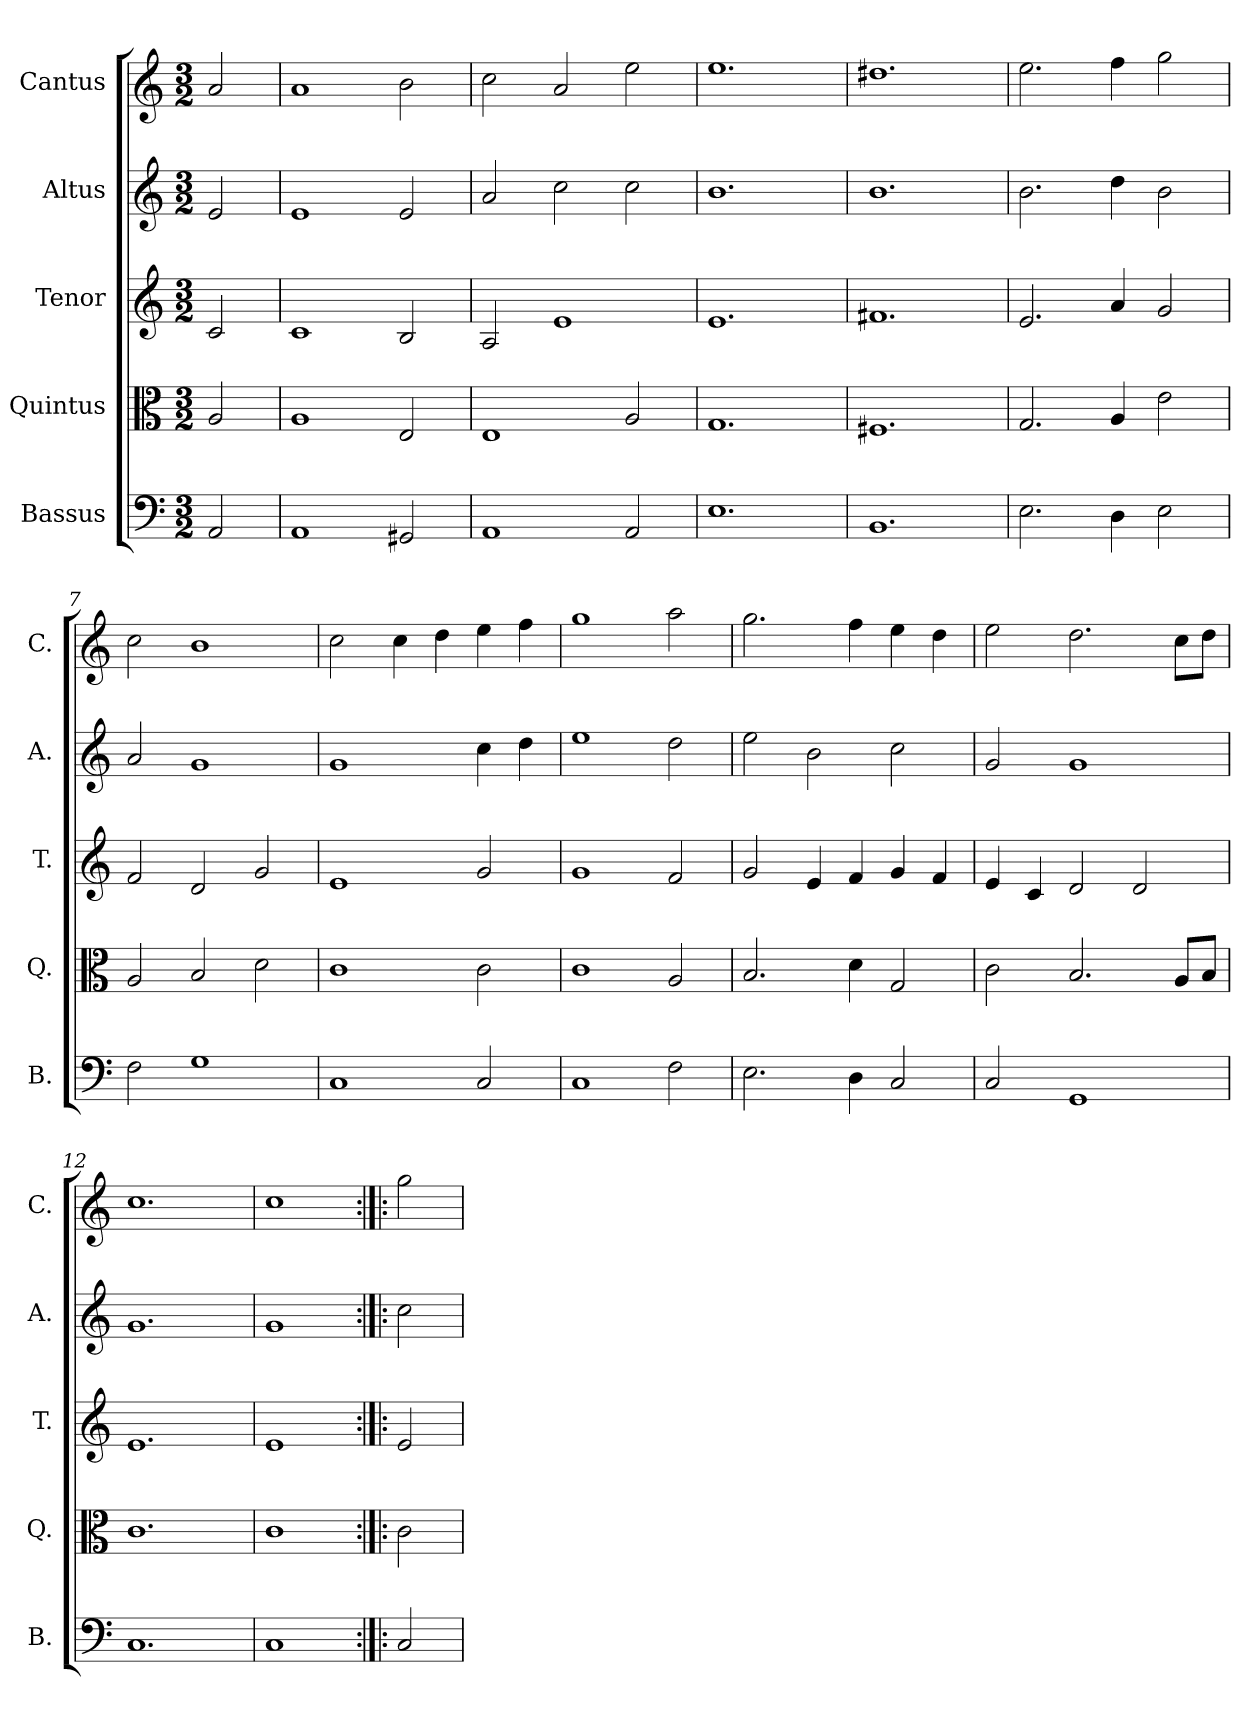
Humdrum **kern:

**kern	**kern	**kern	**kern	**kern
*part5	*part4	*part3	*part2	*part1
*staff5	*staff4	*staff3	*staff2	*staff1
*I"Bassus	*I"Quintus	*I"Tenor	*I"Altus	*I"Cantus
*I'B.	*I'Q.	*I'T.	*I'A.	*I'C.
*clefF4	*clefC3	*clefG2	*clefG2	*clefG2
*k[]	*k[]	*k[]	*k[]	*k[]
*C:	*C:	*C:	*C:	*C:
*M3/2	*M3/2	*M3/2	*M3/2	*M3/2
=1	=1	=1	=1	=1
2AA/	2A/	2c/	2e/	2a/
=2	=2	=2	=2	=2
1AA/	1A/	1c/	1e/	1a/
2GG#X/	2E/	2B/	2e/	2b\
=3	=3	=3	=3	=3
1AA/	1E/	2A/	2a/	2cc\
.	.	1e/	2cc\	2a/
2AA/	2A/	.	2cc\	2ee\
=4	=4	=4	=4	=4
1.E\	1.G/	1.e/	1.b\	1.ee\
=5	=5	=5	=5	=5
1.BB/	1.F#X/	1.f#X/	1.b\	1.dd#X\
=6	=6	=6	=6	=6
2.E\	2.G/	2.e/	2.b\	2.ee\
4D\	4A/	4a/	4dd\	4ff\
2E\	2e\	2g/	2b\	2gg\
=7	=7	=7	=7	=7
2F\	2A/	2f/	2a/	2cc\
1G\	2B/	2d/	1g/	1b\
.	2d\	2g/	.	.
=8	=8	=8	=8	=8
1C/	1c\	1e/	1g/	2cc\
.	.	.	.	4cc\
.	.	.	.	4dd\
2C/	2c\	2g/	4cc\	4ee\
.	.	.	4dd\	4ff\
=9	=9	=9	=9	=9
1C/	1c\	1g/	1ee\	1gg\
2F\	2A/	2f/	2dd\	2aa\
=10	=10	=10	=10	=10
2.E\	2.B/	2g/	2ee\	2.gg\
.	.	4e/	2b\	.
4D\	4d\	4f/	.	4ff\
2C/	2G/	4g/	2cc\	4ee\
.	.	4f/	.	4dd\
=11	=11	=11	=11	=11
2C/	2c\	4e/	2g/	2ee\
.	.	4c/	.	.
1GG/	2.B/	2d/	1g/	2.dd\
.	.	2d/	.	.
.	8A/L	.	.	8cc\L
.	8B/J	.	.	8dd\J
=12	=12	=12	=12	=12
1.C/	1.c\	1.e/	1.g/	1.cc\
=13	=13	=13	=13	=13
1C/	1c\	1e/	1g/	1cc\
!!LO:LB:g=z
=14:|!|:	=14:|!|:	=14:|!|:	=14:|!|:	=14:|!|:
2C/	2c\	2e/	2cc\	2gg\
=	=	=	=	=
*-	*-	*-	*-	*-
